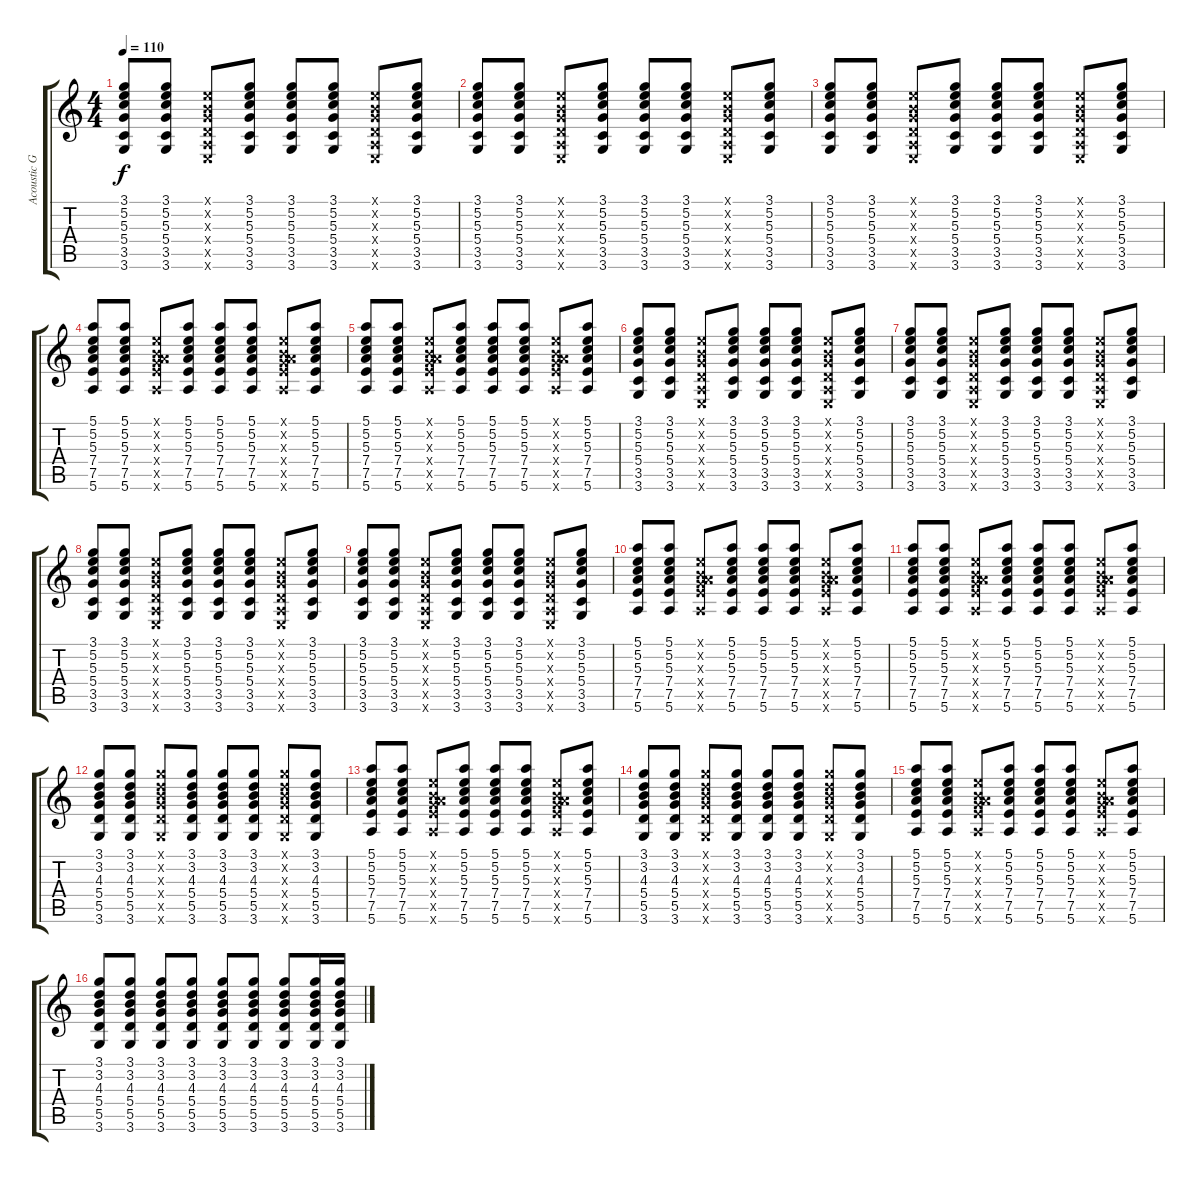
\track ("Acoustic Guitar 1" "Acoustic G") {instrument acousticguitarnylon}
\staff {score tabs}
\tuning (E4 B3 G3 D3 A2 E2) {hide}
\ts (4 4)
\tempo 110
\clef g2
\ks c
(3.1 5.2 5.3 5.4 3.5 3.6).8{dy f} (3.1 5.2 5.3 5.4 3.5 3.6).8 (0.1{x} 0.2{x} 0.3{x} 0.4{x} 0.5{x} 0.6{x}).8 (3.1 5.2 5.3 5.4 3.5 3.6).8 (3.1 5.2 5.3 5.4 3.5 3.6).8 (3.1 5.2 5.3 5.4 3.5 3.6).8 (0.1{x} 0.2{x} 0.3{x} 0.4{x} 0.5{x} 0.6{x}).8 (3.1 5.2 5.3 5.4 3.5 3.6).8 |
(3.1 5.2 5.3 5.4 3.5 3.6).8 (3.1 5.2 5.3 5.4 3.5 3.6).8 (0.1{x} 0.2{x} 0.3{x} 0.4{x} 0.5{x} 0.6{x}).8 (3.1 5.2 5.3 5.4 3.5 3.6).8 (3.1 5.2 5.3 5.4 3.5 3.6).8 (3.1 5.2 5.3 5.4 3.5 3.6).8 (0.1{x} 0.2{x} 0.3{x} 0.4{x} 0.5{x} 0.6{x}).8 (3.1 5.2 5.3 5.4 3.5 3.6).8 |
(3.1 5.2 5.3 5.4 3.5 3.6).8 (3.1 5.2 5.3 5.4 3.5 3.6).8 (0.1{x} 0.2{x} 0.3{x} 0.4{x} 0.5{x} 0.6{x}).8 (3.1 5.2 5.3 5.4 3.5 3.6).8 (3.1 5.2 5.3 5.4 3.5 3.6).8 (3.1 5.2 5.3 5.4 3.5 3.6).8 (0.1{x} 0.2{x} 0.3{x} 0.4{x} 0.5{x} 0.6{x}).8 (3.1 5.2 5.3 5.4 3.5 3.6).8 |
(5.1 5.2 5.3 7.4 7.5 5.6).8 (5.1 5.2 5.3 7.4 7.5 5.6).8 (0.1{x} 0.2{x} 0.3{x} 7.4{x} 7.5{x} 5.6{x}).8 (5.1 5.2 5.3 7.4 7.5 5.6).8 (5.1 5.2 5.3 7.4 7.5 5.6).8 (5.1 5.2 5.3 7.4 7.5 5.6).8 (0.1{x} 0.2{x} 0.3{x} 7.4{x} 7.5{x} 5.6{x}).8 (5.1 5.2 5.3 7.4 7.5 5.6).8 |
(5.1 5.2 5.3 7.4 7.5 5.6).8 (5.1 5.2 5.3 7.4 7.5 5.6).8 (0.1{x} 0.2{x} 0.3{x} 7.4{x} 7.5{x} 5.6{x}).8 (5.1 5.2 5.3 7.4 7.5 5.6).8 (5.1 5.2 5.3 7.4 7.5 5.6).8 (5.1 5.2 5.3 7.4 7.5 5.6).8 (0.1{x} 0.2{x} 0.3{x} 7.4{x} 7.5{x} 5.6{x}).8 (5.1 5.2 5.3 7.4 7.5 5.6).8 |
(3.1 5.2 5.3 5.4 3.5 3.6).8 (3.1 5.2 5.3 5.4 3.5 3.6).8 (0.1{x} 0.2{x} 0.3{x} 0.4{x} 0.5{x} 0.6{x}).8 (3.1 5.2 5.3 5.4 3.5 3.6).8 (3.1 5.2 5.3 5.4 3.5 3.6).8 (3.1 5.2 5.3 5.4 3.5 3.6).8 (0.1{x} 0.2{x} 0.3{x} 0.4{x} 0.5{x} 0.6{x}).8 (3.1 5.2 5.3 5.4 3.5 3.6).8 |
(3.1 5.2 5.3 5.4 3.5 3.6).8 (3.1 5.2 5.3 5.4 3.5 3.6).8 (0.1{x} 0.2{x} 0.3{x} 0.4{x} 0.5{x} 0.6{x}).8 (3.1 5.2 5.3 5.4 3.5 3.6).8 (3.1 5.2 5.3 5.4 3.5 3.6).8 (3.1 5.2 5.3 5.4 3.5 3.6).8 (0.1{x} 0.2{x} 0.3{x} 0.4{x} 0.5{x} 0.6{x}).8 (3.1 5.2 5.3 5.4 3.5 3.6).8 |
(3.1 5.2 5.3 5.4 3.5 3.6).8 (3.1 5.2 5.3 5.4 3.5 3.6).8 (0.1{x} 0.2{x} 0.3{x} 0.4{x} 0.5{x} 0.6{x}).8 (3.1 5.2 5.3 5.4 3.5 3.6).8 (3.1 5.2 5.3 5.4 3.5 3.6).8 (3.1 5.2 5.3 5.4 3.5 3.6).8 (0.1{x} 0.2{x} 0.3{x} 0.4{x} 0.5{x} 0.6{x}).8 (3.1 5.2 5.3 5.4 3.5 3.6).8 |
(3.1 5.2 5.3 5.4 3.5 3.6).8 (3.1 5.2 5.3 5.4 3.5 3.6).8 (0.1{x} 0.2{x} 0.3{x} 0.4{x} 0.5{x} 0.6{x}).8 (3.1 5.2 5.3 5.4 3.5 3.6).8 (3.1 5.2 5.3 5.4 3.5 3.6).8 (3.1 5.2 5.3 5.4 3.5 3.6).8 (0.1{x} 0.2{x} 0.3{x} 0.4{x} 0.5{x} 0.6{x}).8 (3.1 5.2 5.3 5.4 3.5 3.6).8 |
(5.1 5.2 5.3 7.4 7.5 5.6).8 (5.1 5.2 5.3 7.4 7.5 5.6).8 (0.1{x} 0.2{x} 0.3{x} 7.4{x} 7.5{x} 5.6{x}).8 (5.1 5.2 5.3 7.4 7.5 5.6).8 (5.1 5.2 5.3 7.4 7.5 5.6).8 (5.1 5.2 5.3 7.4 7.5 5.6).8 (0.1{x} 0.2{x} 0.3{x} 7.4{x} 7.5{x} 5.6{x}).8 (5.1 5.2 5.3 7.4 7.5 5.6).8 |
(5.1 5.2 5.3 7.4 7.5 5.6).8 (5.1 5.2 5.3 7.4 7.5 5.6).8 (0.1{x} 0.2{x} 0.3{x} 7.4{x} 7.5{x} 5.6{x}).8 (5.1 5.2 5.3 7.4 7.5 5.6).8 (5.1 5.2 5.3 7.4 7.5 5.6).8 (5.1 5.2 5.3 7.4 7.5 5.6).8 (0.1{x} 0.2{x} 0.3{x} 7.4{x} 7.5{x} 5.6{x}).8 (5.1 5.2 5.3 7.4 7.5 5.6).8 |
(3.1 3.2 4.3 5.4 5.5 3.6).8 (3.1 3.2 4.3 5.4 5.5 3.6).8 (3.1{x} 3.2{x} 4.3{x} 5.4{x} 5.5{x} 3.6{x}).8 (3.1 3.2 4.3 5.4 5.5 3.6).8 (3.1 3.2 4.3 5.4 5.5 3.6).8 (3.1 3.2 4.3 5.4 5.5 3.6).8 (3.1{x} 3.2{x} 4.3{x} 5.4{x} 5.5{x} 3.6{x}).8 (3.1 3.2 4.3 5.4 5.5 3.6).8 |
(5.1 5.2 5.3 7.4 7.5 5.6).8 (5.1 5.2 5.3 7.4 7.5 5.6).8 (0.1{x} 0.2{x} 0.3{x} 7.4{x} 7.5{x} 5.6{x}).8 (5.1 5.2 5.3 7.4 7.5 5.6).8 (5.1 5.2 5.3 7.4 7.5 5.6).8 (5.1 5.2 5.3 7.4 7.5 5.6).8 (0.1{x} 0.2{x} 0.3{x} 7.4{x} 7.5{x} 5.6{x}).8 (5.1 5.2 5.3 7.4 7.5 5.6).8 |
(3.1 3.2 4.3 5.4 5.5 3.6).8 (3.1 3.2 4.3 5.4 5.5 3.6).8 (3.1{x} 3.2{x} 4.3{x} 5.4{x} 5.5{x} 3.6{x}).8 (3.1 3.2 4.3 5.4 5.5 3.6).8 (3.1 3.2 4.3 5.4 5.5 3.6).8 (3.1 3.2 4.3 5.4 5.5 3.6).8 (3.1{x} 3.2{x} 4.3{x} 5.4{x} 5.5{x} 3.6{x}).8 (3.1 3.2 4.3 5.4 5.5 3.6).8 |
(5.1 5.2 5.3 7.4 7.5 5.6).8 (5.1 5.2 5.3 7.4 7.5 5.6).8 (0.1{x} 0.2{x} 0.3{x} 7.4{x} 7.5{x} 5.6{x}).8 (5.1 5.2 5.3 7.4 7.5 5.6).8 (5.1 5.2 5.3 7.4 7.5 5.6).8 (5.1 5.2 5.3 7.4 7.5 5.6).8 (0.1{x} 0.2{x} 0.3{x} 7.4{x} 7.5{x} 5.6{x}).8 (5.1 5.2 5.3 7.4 7.5 5.6).8 |
(3.1 3.2 4.3 5.4 5.5 3.6).8 (3.1 3.2 4.3 5.4 5.5 3.6).8 (3.1 3.2 4.3 5.4 5.5 3.6).8 (3.1 3.2 4.3 5.4 5.5 3.6).8 (3.1 3.2 4.3 5.4 5.5 3.6).8 (3.1 3.2 4.3 5.4 5.5 3.6).8 (3.1 3.2 4.3 5.4 5.5 3.6).8 (3.1 3.2 4.3 5.4 5.5 3.6).16 (3.1 3.2 4.3 5.4 5.5 3.6).16
